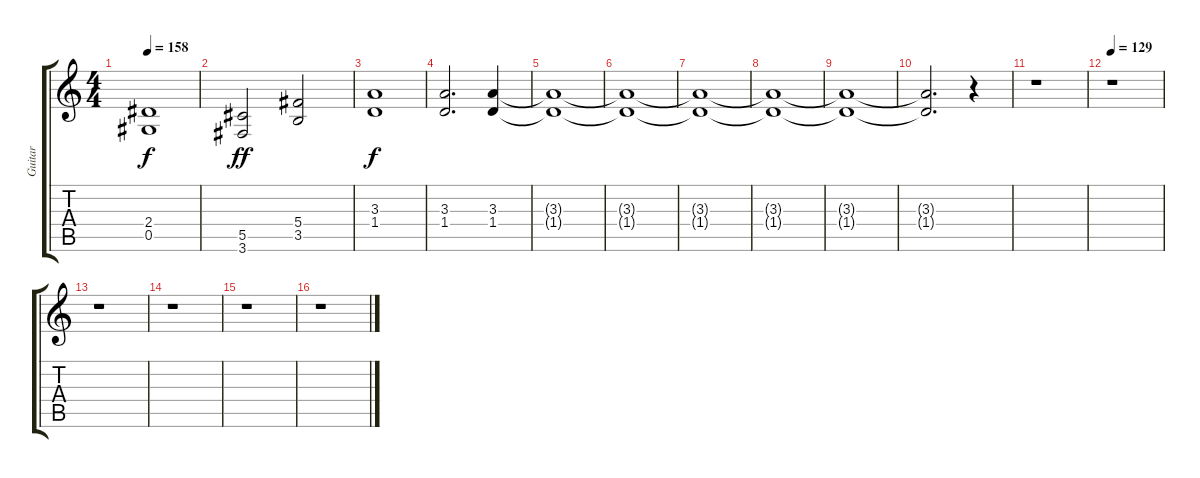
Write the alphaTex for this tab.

\track ("Guitar " "Guitar ") {instrument acousticguitarsteel}
\staff {score tabs}
\tuning (Eb4 Bb3 Gb3 Db3 Ab2 Eb2) {hide}
\ts (4 4)
\tempo 158
\clef g2
\ks c
(2.4 0.5).1{dy f} |
(5.5 3.6).2{dy ff} (5.4 3.5).2 |
(3.3 1.4).1{dy f} |
(3.3 1.4).2{d} (3.3 1.4).4 |
(3.3{t} 1.4{t}).1 |
(3.3{t} 1.4{t}).1 |
(3.3{t} 1.4{t}).1 |
(3.3{t} 1.4{t}).1 |
(3.3{t} 1.4{t}).1 |
(3.3{t} 1.4{t}).2{d} r.4 |
r.1 |
\tempo 129
r.1 |
r.1 |
r.1 |
r.1 |
r.1
